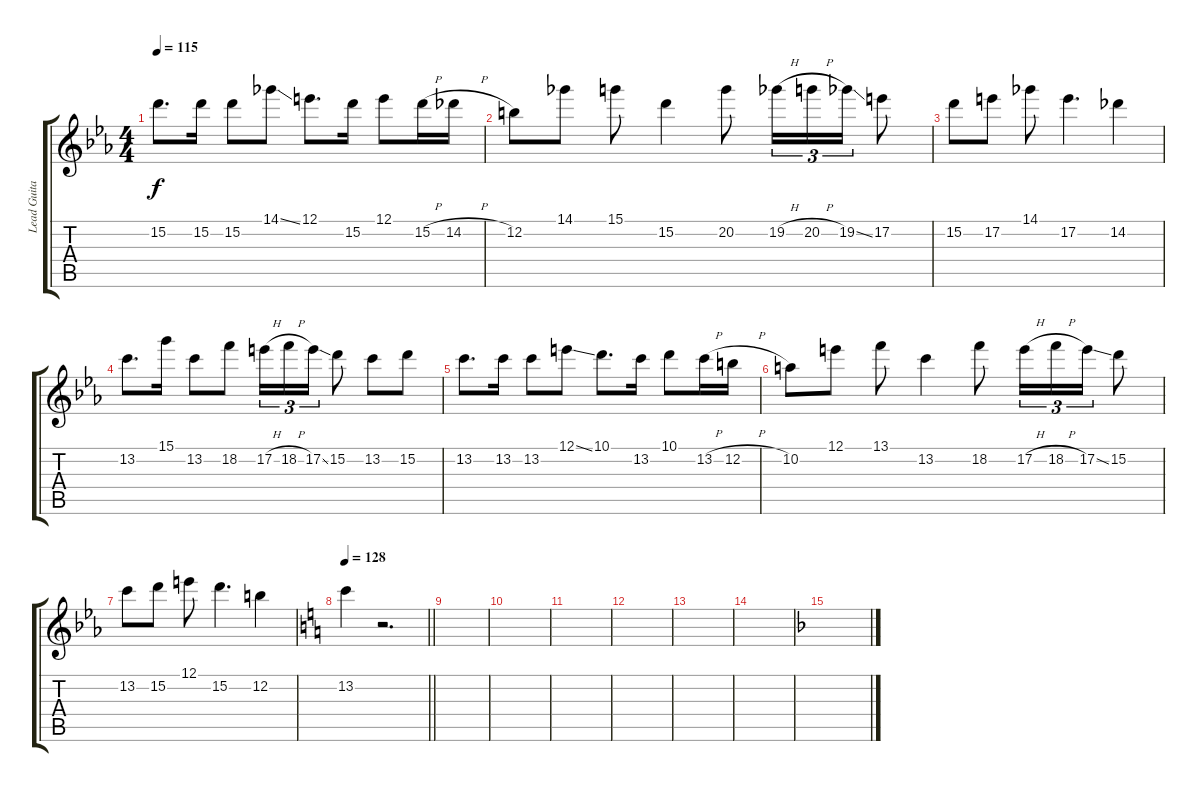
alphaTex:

\track ("Lead Guitar" "Lead Guita") {instrument distortionguitar}
\staff {score tabs}
\tuning (E4 B3 G3 D3 A2 E2) {hide}
\ts (4 4)
\tempo 115
\clef g2
\ks cminor
15.2.8{d dy f} 15.2.16 15.2.8 14.1{ss}.8 12.1.8{d} 15.2.16 12.1.8 15.2{h}.16 14.2{h}.16 |
12.2.8 14.1.8 15.1.8 15.2.4 20.2.8 19.2{h}.16{tu (3 2)} 20.2{h}.16{tu (3 2)} 19.2{ss}.16{tu (3 2)} 17.2.8 |
15.2.8 17.2.8 14.1.8 17.2.4{d} 14.2.4 |
13.2.8{d} 15.1.16 13.2.8 18.2.8 17.2{h}.16{tu (3 2)} 18.2{h}.16{tu (3 2)} 17.2{ss}.16{tu (3 2)} 15.2.8 13.2.8 15.2.8 |
13.2.8{d} 13.2.16 13.2.8 12.1{ss}.8 10.1.8{d} 13.2.16 10.1.8 13.2{h}.16 12.2{h}.16 |
10.2.8 12.1.8 13.1.8 13.2.4 18.2.8 17.2{h}.16{tu (3 2)} 18.2{h}.16{tu (3 2)} 17.2{ss}.16{tu (3 2)} 15.2.8 |
13.2.8 15.2.8 12.1.8 15.2.4{d} 12.2.4 |
\tempo 128
\barLineRight lightlight
\ks aminor
13.2.4 r.2{d} |
\section ("" "")
|
|
|
|
|
|
\ks dminor
